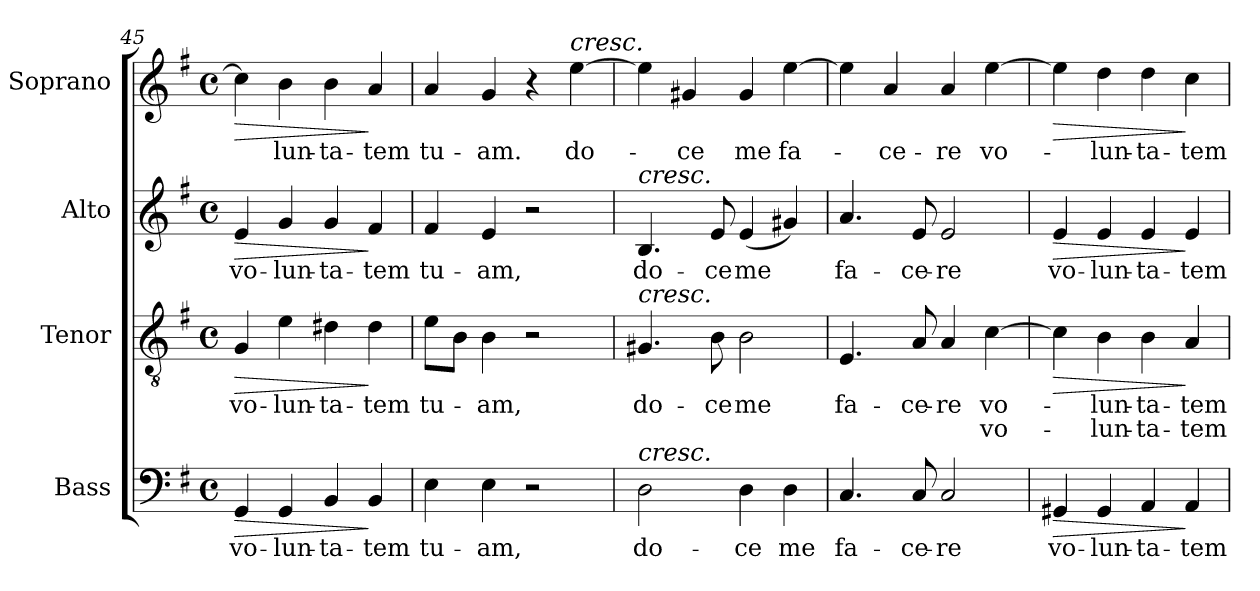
**kern	**text	**dynam	**kern	**text	**text	**dynam	**kern	**text	**dynam	**kern	**text	**dynam
*part4	*part4	*part4	*part3	*part3	*part3	*part3	*part2	*part2	*part2	*part1	*part1	*part1
*staff4	*staff4	*staff4	*staff3	*staff3	*staff3	*staff3	*staff2	*staff2	*staff2	*staff1	*staff1	*staff1
*I"Bass	*	*	*I"Tenor	*	*	*	*I"Alto	*	*	*I"Soprano	*	*
*I'B.	*	*	*I'T.	*	*	*	*I'A.	*	*	*I'S.	*	*
*clefF4	*	*	*clefGv2	*	*	*	*clefG2	*	*	*clefG2	*	*
*	*	*	*ITrd7c12	*	*	*	*	*	*	*	*	*
*k[f#]	*	*	*k[f#]	*	*	*	*k[f#]	*	*	*k[f#]	*	*
*G:	*	*	*G:	*	*	*	*G:	*	*	*G:	*	*
*M4/4	*	*	*M4/4	*	*	*	*M4/4	*	*	*M4/4	*	*
*met(c)	*	*	*met(c)	*	*	*	*met(c)	*	*	*met(c)	*	*
=45	=45	=45	=45	=45	=45	=45	=45	=45	=45	=45	=45	=45
!	!LO:LY:b:color=#000000	!LO:HP:b	!	!	!	!	!	!	!	!	!	!
!	!	!	!	!LO:LY:b:color=#000000	!	!LO:HP:b	!	!	!	!	!	!
!	!	!	!	!	!	!	!	!LO:LY:b:color=#000000	!LO:HP:b	!	!	!LO:HP:b
4GGi/	vo-	>	4GGi/	vo-	.	>	4ei/	vo-	>	4cci\]	.	>
!	!LO:LY:b:color=#000000	!	!	!	!	!	!	!	!	!	!	!
!	!	!	!	!LO:LY:b:color=#000000	!	!	!	!	!	!	!	!
!	!	!	!	!	!	!	!	!LO:LY:b:color=#000000	!	!	!	!
!	!	!	!	!	!	!	!	!	!	!	!LO:LY:b:color=#000000	!
4GGi/	-lun-	.	4Ei\	-lun-	.	.	4gi/	-lun-	.	4bi\	-lun-	.
!	!LO:LY:b:color=#000000	!	!	!	!	!	!	!	!	!	!	!
!	!	!	!	!LO:LY:b:color=#000000	!	!	!	!	!	!	!	!
!	!	!	!	!	!	!	!	!LO:LY:b:color=#000000	!	!	!	!
!	!	!	!	!	!	!	!	!	!	!	!LO:LY:b:color=#000000	!
4BBi/	-ta-	.	4D#Xi\	-ta-	.	.	4gi/	-ta-	.	4bi\	-ta-	.
!	!LO:LY:b:color=#000000	!	!	!	!	!	!	!	!	!	!	!
!	!	!	!	!LO:LY:b:color=#000000	!	!	!	!	!	!	!	!
!	!	!	!	!	!	!	!	!LO:LY:b:color=#000000	!	!	!	!
!	!	!	!	!	!	!	!	!	!	!	!LO:LY:b:color=#000000	!
4BBi/	-tem	]	4D#i\	-tem	.	]	4f#i/	-tem	]	4ai/	-tem	]
=46	=46	=46	=46	=46	=46	=46	=46	=46	=46	=46	=46	=46
!	!LO:LY:b:color=#000000	!	!	!	!	!	!	!	!	!	!	!
!	!	!	!	!LO:LY:b:color=#000000	!	!	!	!	!	!	!	!
!	!	!	!	!	!	!	!	!LO:LY:b:color=#000000	!	!	!	!
!	!	!	!	!	!	!	!	!	!	!	!LO:LY:b:color=#000000	!
4Ei\	tu-	.	8Ei\L	tu-	.	.	4f#i/	tu-	.	4ai/	tu-	.
.	.	.	8BBi\J	.	.	.	.	.	.	.	.	.
!	!LO:LY:b:color=#000000	!	!	!	!	!	!	!	!	!	!	!
!	!	!	!	!LO:LY:b:color=#000000	!	!	!	!	!	!	!	!
!	!	!	!	!	!	!	!	!LO:LY:b:color=#000000	!	!	!	!
!	!	!	!	!	!	!	!	!	!	!	!LO:LY:b:color=#000000	!
4Ei\	-am,	.	4BBi\	-am,	.	.	4ei/	-am,	.	4gi/	-am.	.
2r	.	.	2r	.	.	.	2r	.	.	4r	.	.
!	!	!	!	!	!	!	!	!	!	!LO:TX:a:i:t=cresc.	!	!
!	!	!	!	!	!	!	!	!	!	!	!LO:LY:b:color=#000000	!
.	.	.	.	.	.	.	.	.	.	[4eei\	do-	.
=47	=47	=47	=47	=47	=47	=47	=47	=47	=47	=47	=47	=47
!	!LO:LY:b:color=#000000	!	!	!	!	!	!	!	!	!	!	!
!	!	!	!	!LO:LY:b:color=#000000	!	!	!	!	!	!	!	!
!	!	!	!	!	!	!	!LO:TX:a:i:t=cresc.	!	!	!	!	!
!	!	!	!LO:TX:a:i:t=cresc.	!	!	!	!	!	!	!	!	!
!LO:TX:a:i:t=cresc.	!	!	!	!	!	!	!	!	!	!	!	!
!	!	!	!	!	!	!	!	!LO:LY:b:color=#000000	!	!	!	!
2Di\	do-	.	4.GG#Xi/	do-	.	.	4.Bi/	do-	.	4eei\]	.	.
!	!	!	!	!	!	!	!	!	!	!	!LO:LY:b:color=#000000	!
.	.	.	.	.	.	.	.	.	.	4g#Xi/	-ce	.
!	!	!	!	!LO:LY:b:color=#000000	!	!	!	!	!	!	!	!
!	!	!	!	!	!	!	!	!LO:LY:b:color=#000000	!	!	!	!
.	.	.	8BBi\	-ce	.	.	8ei/	-ce	.	.	.	.
!	!LO:LY:b:color=#000000	!	!	!	!	!	!	!	!	!	!	!
!	!	!	!	!LO:LY:b:color=#000000	!	!	!	!	!	!	!	!
!	!	!	!	!	!	!	!	!LO:LY:b:color=#000000	!	!	!	!
!	!	!	!	!	!	!	!	!	!	!	!LO:LY:b:color=#000000	!
4Di\	-ce	.	2BBi\	me	.	.	(4ei/	me	.	4g#i/	me	.
!	!LO:LY:b:color=#000000	!	!	!	!	!	!	!	!	!	!	!
!	!	!	!	!	!	!	!	!	!	!	!LO:LY:b:color=#000000	!
4Di\	me	.	.	.	.	.	4g#Xi/)	.	.	[4eei\	fa-	.
=48	=48	=48	=48	=48	=48	=48	=48	=48	=48	=48	=48	=48
!	!LO:LY:b:color=#000000	!	!	!	!	!	!	!	!	!	!	!
!	!	!	!	!LO:LY:b:color=#000000	!	!	!	!	!	!	!	!
!	!	!	!	!	!	!	!	!LO:LY:b:color=#000000	!	!	!	!
4.Ci/	fa-	.	4.EEi/	fa-	.	.	4.ai/	fa-	.	4eei\]	.	.
!	!	!	!	!	!	!	!	!	!	!	!LO:LY:b:color=#000000	!
.	.	.	.	.	.	.	.	.	.	4ai/	-ce-	.
!	!LO:LY:b:color=#000000	!	!	!	!	!	!	!	!	!	!	!
!	!	!	!	!LO:LY:b:color=#000000	!	!	!	!	!	!	!	!
!	!	!	!	!	!	!	!	!LO:LY:b:color=#000000	!	!	!	!
8Ci/	-ce-	.	8AAi/	-ce-	.	.	8ei/	-ce-	.	.	.	.
!	!LO:LY:b:color=#000000	!	!	!	!	!	!	!	!	!	!	!
!	!	!	!	!LO:LY:b:color=#000000	!	!	!	!	!	!	!	!
!	!	!	!	!	!	!	!	!LO:LY:b:color=#000000	!	!	!	!
!	!	!	!	!	!	!	!	!	!	!	!LO:LY:b:color=#000000	!
2Ci/	-re	.	4AAi/	-re	.	.	2ei/	-re	.	4ai/	-re	.
!	!	!	!	!LO:LY:b:color=#000000	!LO:LY:b:color=#000000	!	!	!	!	!	!	!
!	!	!	!	!	!	!	!	!	!	!	!LO:LY:b:color=#000000	!
.	.	.	[4Ci\	vo-	-vo-	.	.	.	.	[4eei\	vo-	.
=49	=49	=49	=49	=49	=49	=49	=49	=49	=49	=49	=49	=49
!	!LO:LY:b:color=#000000	!LO:HP:b	!	!	!	!LO:HP:b	!	!	!	!	!	!
!	!	!	!	!	!	!	!	!LO:LY:b:color=#000000	!LO:HP:b	!	!	!LO:HP:b
4GG#Xi/	vo-	>	4Ci\]	.	.	>	4ei/	vo-	>	4eei\]	.	>
!	!LO:LY:b:color=#000000	!	!	!	!	!	!	!	!	!	!	!
!	!	!	!	!LO:LY:b:color=#000000	!LO:LY:b:color=#000000	!	!	!	!	!	!	!
!	!	!	!	!	!	!	!	!LO:LY:b:color=#000000	!	!	!	!
!	!	!	!	!	!	!	!	!	!	!	!LO:LY:b:color=#000000	!
4GG#i/	-lun-	.	4BBi\	-lun-	-lun-	.	4ei/	-lun-	.	4ddi\	-lun-	.
!	!LO:LY:b:color=#000000	!	!	!	!	!	!	!	!	!	!	!
!	!	!	!	!LO:LY:b:color=#000000	!LO:LY:b:color=#000000	!	!	!	!	!	!	!
!	!	!	!	!	!	!	!	!LO:LY:b:color=#000000	!	!	!	!
!	!	!	!	!	!	!	!	!	!	!	!LO:LY:b:color=#000000	!
4AAi/	-ta-	.	4BBi\	-ta-	-ta-	.	4ei/	-ta-	.	4ddi\	-ta-	.
!	!LO:LY:b:color=#000000	!	!	!	!	!	!	!	!	!	!	!
!	!	!	!	!LO:LY:b:color=#000000	!LO:LY:b:color=#000000	!	!	!	!	!	!	!
!	!	!	!	!	!	!	!	!LO:LY:b:color=#000000	!	!	!	!
!	!	!	!	!	!	!	!	!	!	!	!LO:LY:b:color=#000000	!
4AAi/	-tem	]	4AAi/	-tem	tem	]	4ei/	-tem	]	4cci\	-tem	]
=	=	=	=	=	=	=	=	=	=	=	=	=
*-	*-	*-	*-	*-	*-	*-	*-	*-	*-	*-	*-	*-
